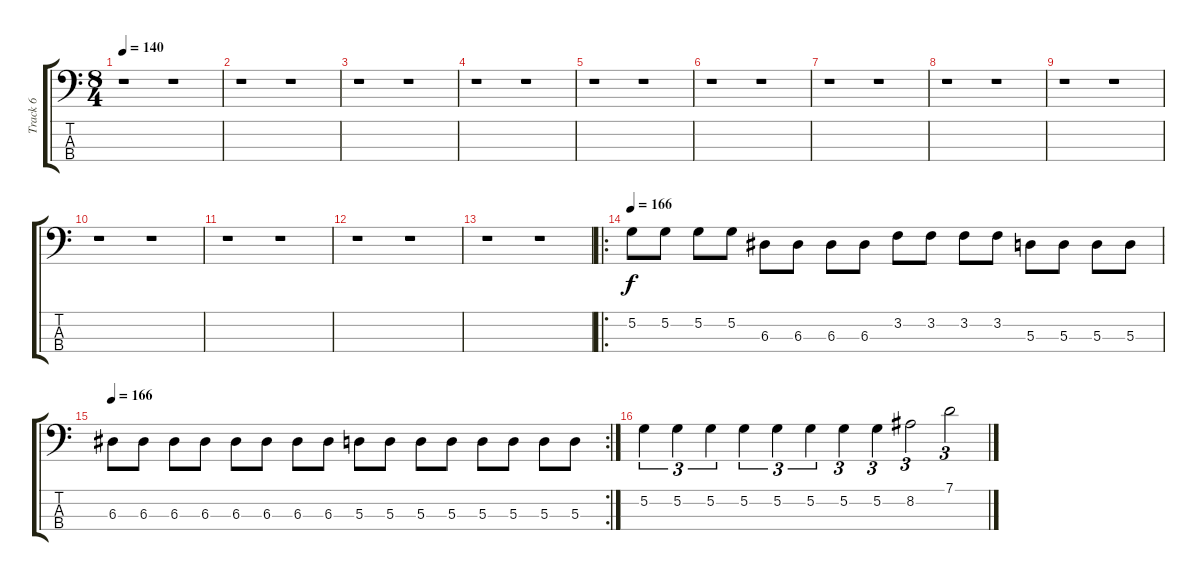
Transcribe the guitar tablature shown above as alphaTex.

\track ("Track 6" "Track 6") {instrument electricbassfinger}
\staff {score tabs}
\tuning (G2 D2 A1 E1) {hide}
\ts (8 4)
\tempo 140
\clef f4
\ks c
r.1{dy f instrument electricbassfinger} r.1 |
r.1 r.1 |
r.1 r.1 |
r.1 r.1 |
r.1 r.1 |
r.1 r.1 |
r.1 r.1 |
r.1 r.1 |
r.1 r.1 |
r.1 r.1 |
r.1 r.1 |
r.1 r.1 |
r.1 r.1 |
\ro
\tempo 166
5.2.8 5.2.8 5.2.8 5.2.8 6.3.8 6.3.8 6.3.8 6.3.8 3.2.8 3.2.8 3.2.8 3.2.8 5.3.8 5.3.8 5.3.8 5.3.8 |
\rc 2
\tempo 166
6.3.8 6.3.8 6.3.8 6.3.8 6.3.8 6.3.8 6.3.8 6.3.8 5.3.8 5.3.8 5.3.8 5.3.8 5.3.8 5.3.8 5.3.8 5.3.8 |
5.2.4{tu (3 2)} 5.2.4{tu (3 2)} 5.2.4{tu (3 2)} 5.2.4{tu (3 2)} 5.2.4{tu (3 2)} 5.2.4{tu (3 2)} 5.2.4{tu (3 2)} 5.2.4{tu (3 2)} 8.2.2{tu (3 2)} 7.1.2{tu (3 2)}
